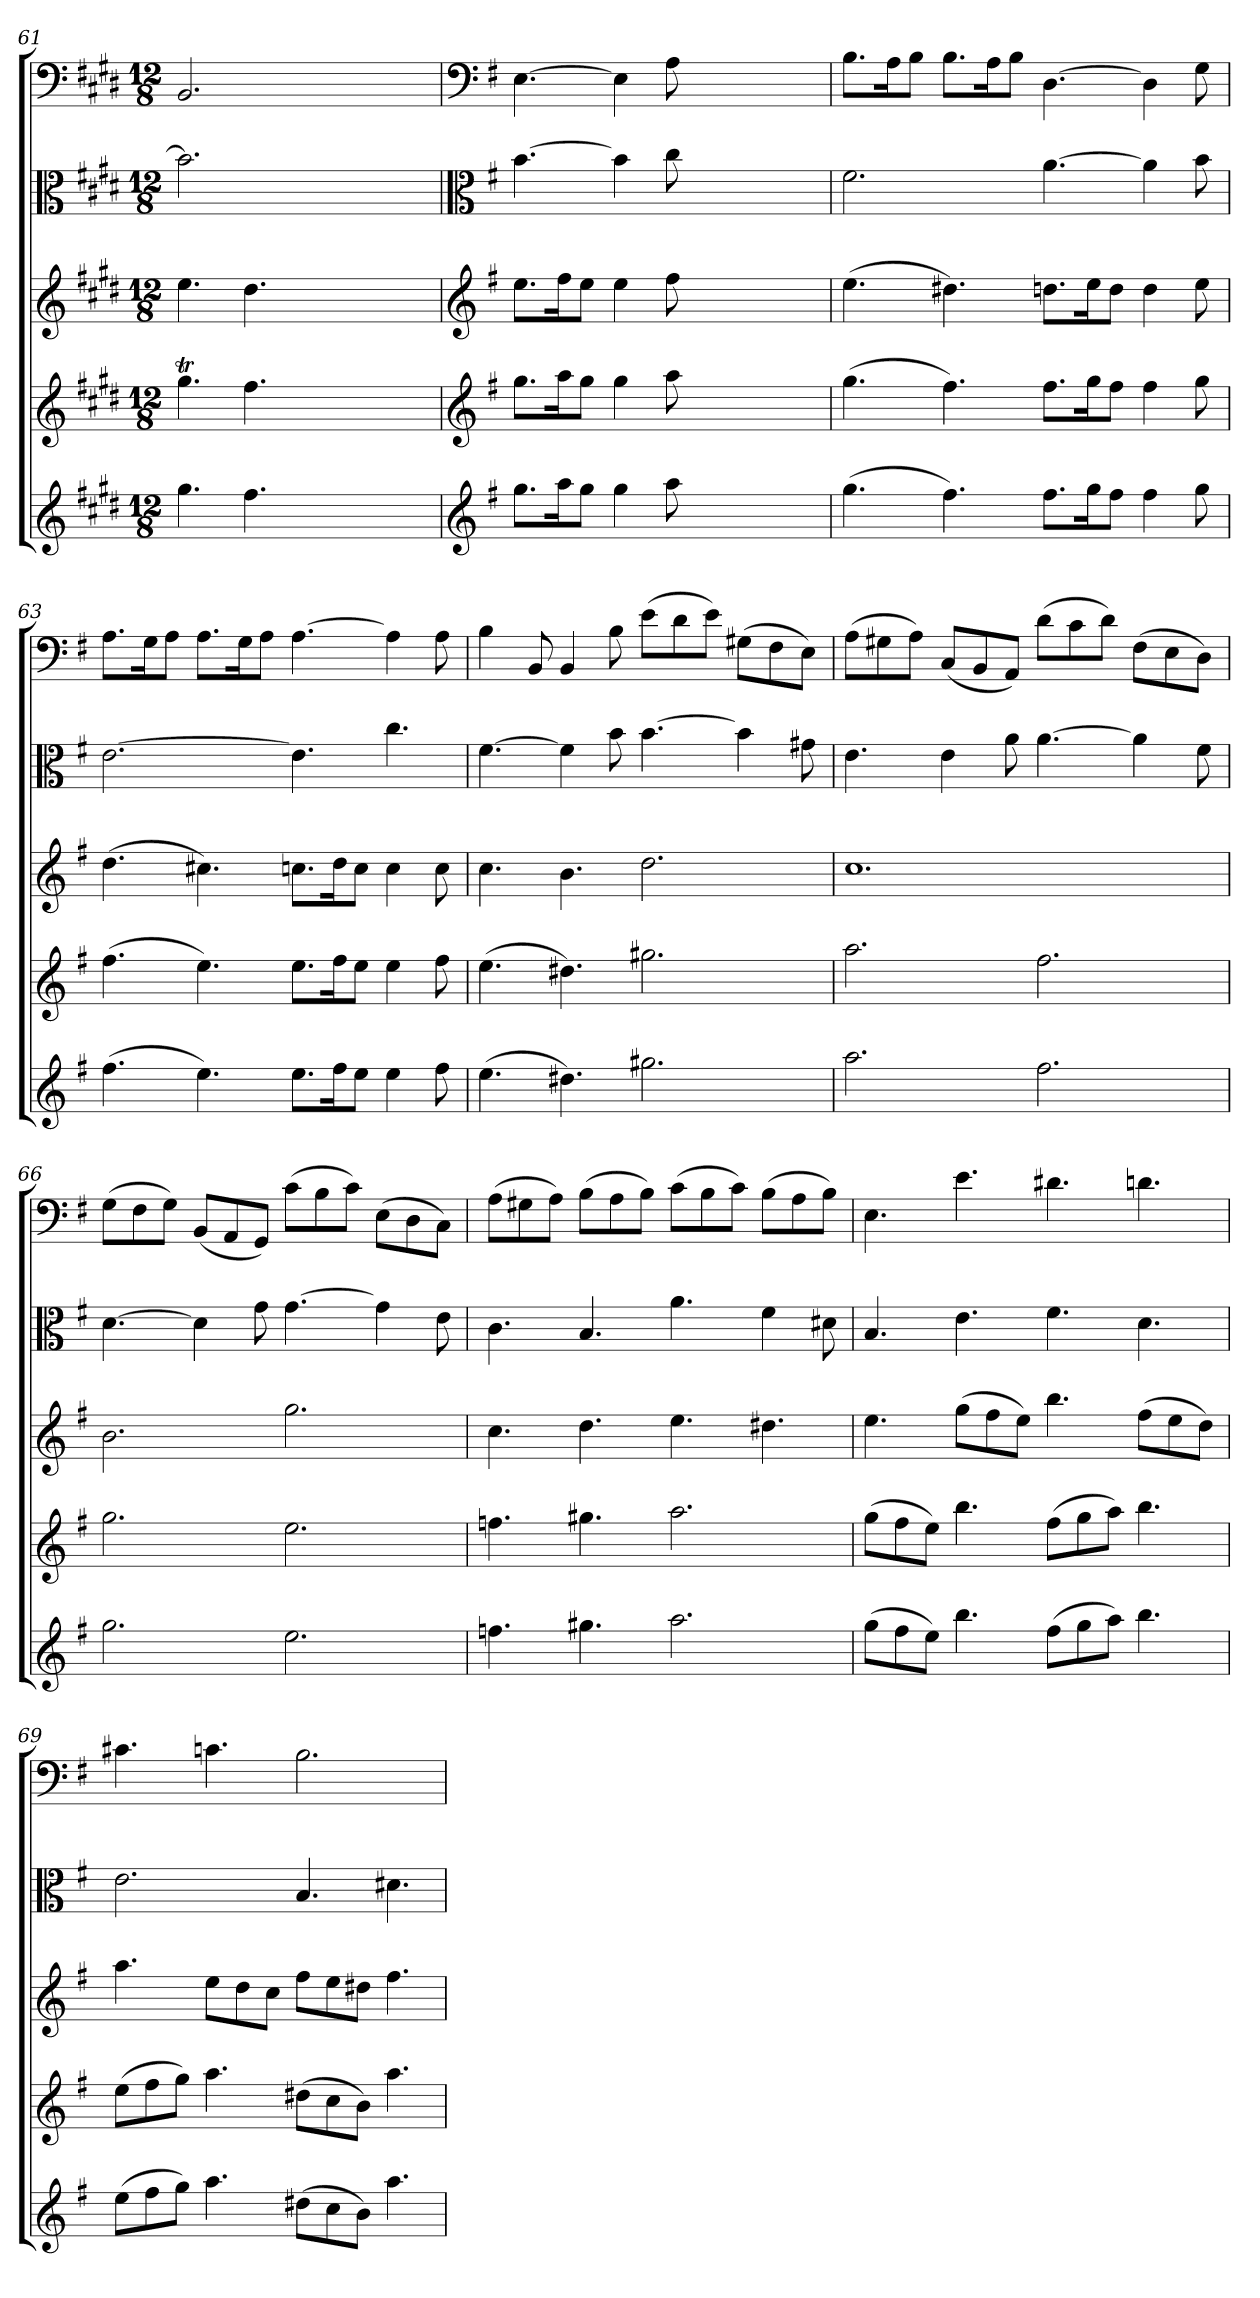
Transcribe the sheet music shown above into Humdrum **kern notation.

**kern	**kern	**kern	**kern	**kern
*part5	*part4	*part3	*part2	*part1
*staff5	*staff4	*staff3	*staff2	*staff1
*clefG2	*clefG2	*clefG2	*clefC3	*clefF4
*k[f#c#g#d#]	*k[f#c#g#d#]	*k[f#c#g#d#]	*k[f#c#g#d#]	*k[f#c#g#d#]
*E:	*E:	*E:	*E:	*E:
*M12/8	*M12/8	*M12/8	*M12/8	*M12/8
=61	=61	=61	=61	=61
4.gg#\	4.gg#t\	4.ee\	2.b\]	2.BB/
4.ff#\	4.ff#\	4.dd#\	.	.
2ryy	2ryy	2ryy	2ryy	2ryy
4ryy	4ryy	4ryy	4ryy	4ryy
=	=	=	=	=
*clefG2	*clefG2	*clefG2	*clefC3	*clefF4
*k[f#]	*k[f#]	*k[f#]	*k[f#]	*k[f#]
*e:	*e:	*e:	*e:	*e:
8.gg\L	8.gg\L	8.ee\L	[4.b\	[4.E\
16aa\K	16aa\K	16ff#\K	.	.
8gg\J	8gg\J	8ee\J	.	.
4gg\	4gg\	4ee\	4b\]	4E\]
8aa\	8aa\	8ff#\	8cc\	8A\
2ryy	2ryy	2ryy	2ryy	2ryy
4ryy	4ryy	4ryy	4ryy	4ryy
=62	=62	=62	=62	=62
(4.gg\	(4.gg\	(4.ee\	2.f#\	8.B\L
.	.	.	.	16A\K
.	.	.	.	8B\J
4.ff#\)	4.ff#\)	4.dd#X\)	.	8.B\L
.	.	.	.	16A\K
.	.	.	.	8B\J
8.ff#\L	8.ff#\L	8.ddn\L	[4.a\	[4.D\
16gg\K	16gg\K	16ee\K	.	.
8ff#\J	8ff#\J	8dd\J	.	.
4ff#\	4ff#\	4dd\	4a\]	4D\]
8gg\	8gg\	8ee\	8b\	8G\
=63	=63	=63	=63	=63
(4.ff#\	(4.ff#\	(4.dd\	[2.e\	8.A\L
.	.	.	.	16G\K
.	.	.	.	8A\J
4.ee\)	4.ee\)	4.cc#X\)	.	8.A\L
.	.	.	.	16G\K
.	.	.	.	8A\J
8.ee\L	8.ee\L	8.ccn\L	4.e\]	[4.A\
16ff#\K	16ff#\K	16dd\K	.	.
8ee\J	8ee\J	8cc\J	.	.
4ee\	4ee\	4cc\	4.cc\	4A\]
8ff#\	8ff#\	8cc\	.	8A\
=64	=64	=64	=64	=64
(4.ee\	(4.ee\	4.cc\	[4.f#\	4B\
.	.	.	.	8BB/
4.dd#X\)	4.dd#X\)	4.b\	4f#\]	4BB/
.	.	.	8b\	8B\
2.gg#X\	2.gg#X\	2.dd\	[4.b\	(8e\L
.	.	.	.	8d\
.	.	.	.	8e\J)
.	.	.	4b\]	(8G#X\L
.	.	.	.	8F#\
.	.	.	8g#X\	8E\J)
=65	=65	=65	=65	=65
2.aa\	2.aa\	1.cc\	4.e\	(8A\L
.	.	.	.	8G#X\
.	.	.	.	8A\J)
.	.	.	4e\	(8C/L
.	.	.	.	8BB/
.	.	.	8a\	8AA/J)
2.ff#\	2.ff#\	.	[4.a\	(8d\L
.	.	.	.	8c\
.	.	.	.	8d\J)
.	.	.	4a\]	(8F#\L
.	.	.	.	8E\
.	.	.	8f#\	8D\J)
=66	=66	=66	=66	=66
2.gg\	2.gg\	2.b\	[4.d\	(8G\L
.	.	.	.	8F#\
.	.	.	.	8G\J)
.	.	.	4d\]	(8BB/L
.	.	.	.	8AA/
.	.	.	8g\	8GG/J)
2.ee\	2.ee\	2.gg\	[4.g\	(8c\L
.	.	.	.	8B\
.	.	.	.	8c\J)
.	.	.	4g\]	(8E\L
.	.	.	.	8D\
.	.	.	8e\	8C\J)
=67	=67	=67	=67	=67
4.ffn\	4.ffn\	4.cc\	4.c\	(8A\L
.	.	.	.	8G#X\
.	.	.	.	8A\J)
4.gg#X\	4.gg#X\	4.dd\	4.B/	(8B\L
.	.	.	.	8A\
.	.	.	.	8B\J)
2.aa\	2.aa\	4.ee\	4.a\	(8c\L
.	.	.	.	8B\
.	.	.	.	8c\J)
.	.	4.dd#X\	4f#\	(8B\L
.	.	.	.	8A\
.	.	.	8d#X\	8B\J)
=68	=68	=68	=68	=68
(8gg\L	(8gg\L	4.ee\	4.B/	4.E\
8ff#\	8ff#\	.	.	.
8ee\J)	8ee\J)	.	.	.
4.bb\	4.bb\	(8gg\L	4.e\	4.e\
.	.	8ff#\	.	.
.	.	8ee\J)	.	.
(8ff#\L	(8ff#\L	4.bb\	4.f#\	4.d#X\
8gg\	8gg\	.	.	.
8aa\J)	8aa\J)	.	.	.
4.bb\	4.bb\	(8ff#\L	4.d\	4.dn\
.	.	8ee\	.	.
.	.	8dd\J)	.	.
=69	=69	=69	=69	=69
(8ee\L	(8ee\L	4.aa\	2.e\	4.c#X\
8ff#\	8ff#\	.	.	.
8gg\J)	8gg\J)	.	.	.
4.aa\	4.aa\	8ee\L	.	4.cn\
.	.	8dd\	.	.
.	.	8cc\J	.	.
(8dd#X\L	(8dd#X\L	8ff#\L	4.B/	2.B\
8cc\	8cc\	8ee\	.	.
8b\J)	8b\J)	8dd#X\J	.	.
4.aa\	4.aa\	4.ff#\	4.d#X\	.
=	=	=	=	=
*-	*-	*-	*-	*-
